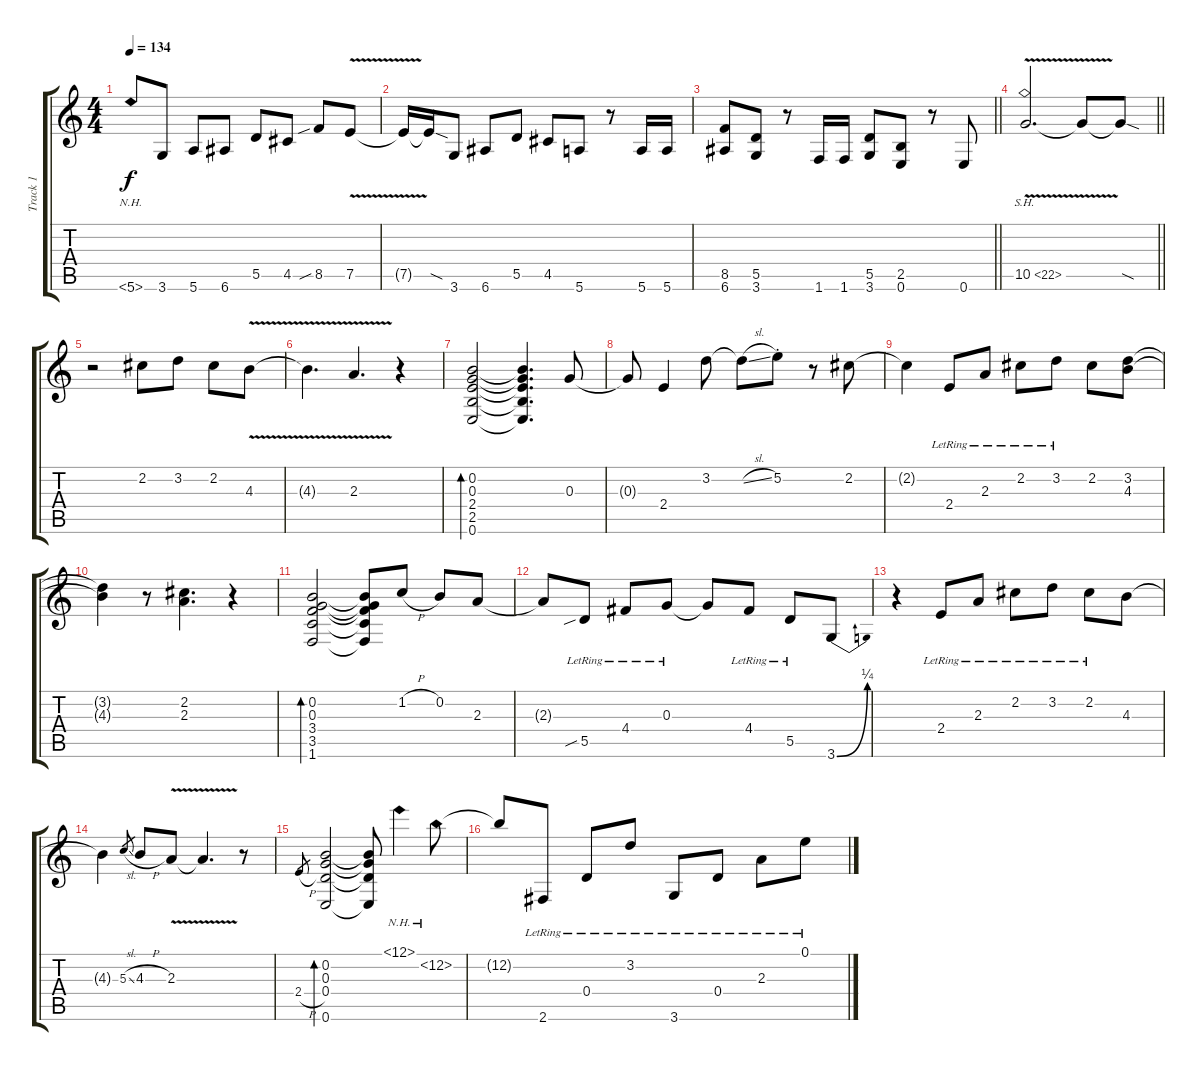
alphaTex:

\track ("Track 1" "Track 1") {instrument distortionguitar}
\staff {score tabs}
\tuning (E4 B3 G3 D3 A2 E2) {hide}
\ts (4 4)
\tempo 134
\clef g2
\ks c
5.6{nh}.8{dy f} 3.6.8 5.6.8 6.6.8 5.5.8 4.5.8 8.5{sib}.8 7.5{v}.8 |
7.5{t}.16 7.5{sod t}.16 3.6.8 6.6.8 5.5.8 4.5.8 5.6.8 r.8 5.6.16 5.6.16 |
\barLineRight lightlight
(8.5 6.6).8 (5.5 3.6).8 r.8 1.6.16 1.6.16 (5.5 3.6).8 (2.5 0.6).8 r.8 0.6.8 |
\barLineRight lightlight
10.5{sh 12 v}.2{d} 10.5{t}.8 10.5{sod t}.8 |
r.2 2.2.8 3.2.8 2.2.8 4.3{v}.8 |
4.3{t}.4{d} 2.3{v}.4{d} r.4 |
(0.2 0.3 2.4 2.5 0.6).2{bd 240} (0.2{t} 0.3{t} 2.4{t} 2.5{t} 0.6{t}).4{d} 0.3.8 |
0.3{t}.8 2.4.4 3.2.8 3.2{sl t}.8 5.2{st}.8 r.8 2.2.8 |
2.2{t}.4 2.4{lr}.8 2.3{lr}.8 2.2{lr}.8 3.2{lr}.8 2.2.8 (3.2 4.3).8 |
(3.2{t} 4.3{t}).4 r.8 (2.2 2.3).4{d} r.4 |
(0.2 0.3 3.4 3.5 1.6).2{bd 240} (0.2{t} 0.3{t} 3.4{t} 3.5{t} 1.6{t}).8 1.2{h}.8 0.2.8 2.3.8 |
2.3{t}.8 5.5{sib lr}.8 4.4{lr}.8 0.3{lr}.8 0.3{t}.8 4.4{lr}.8 5.5{lr}.8 3.6{be (bend 0 0 60 1)}.8 |
r.4 2.4{lr}.8 2.3{lr}.8 2.2{lr}.8 3.2{lr}.8 2.2{lr}.8 4.3.8 |
4.3{t}.4 5.3{sl}.8{gr} 4.3{h}.8 2.3{v}.8 2.3{t}.4{d} r.8 |
2.4{h}.8{gr} (0.2 0.3 0.4 0.6).2{bd 240} (0.2{t} 0.3{t} 0.4{t} 0.6{t}).8 12.1{nh}.4 12.2{nh}.8 |
12.2{t}.8 2.6{lr}.8 0.4{lr}.8 3.2{lr}.8 3.6{lr}.8 0.4{lr}.8 2.3{lr}.8 0.1{lr}.8
